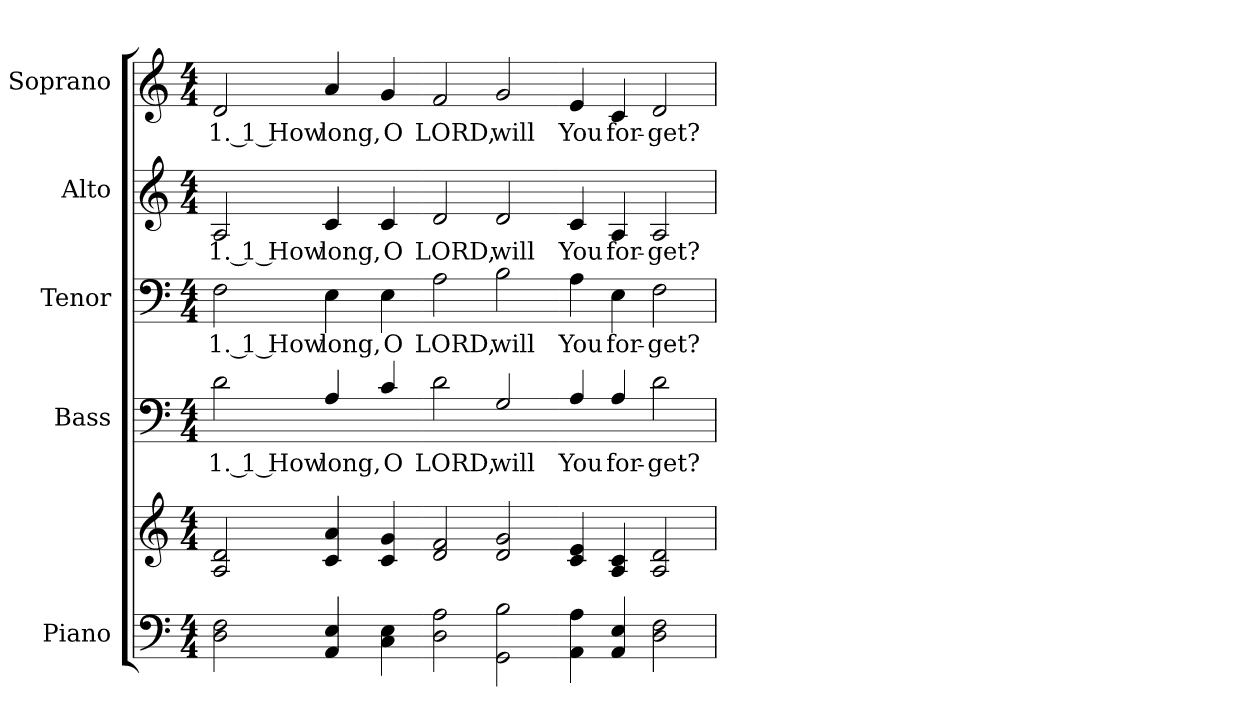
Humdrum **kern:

**kern	**kern	**kern	**text	**kern	**text	**kern	**text	**kern	**text
*part5	*part5	*part4	*part4	*part3	*part3	*part2	*part2	*part1	*part1
*staff6	*staff5	*staff4	*staff4	*staff3	*staff3	*staff2	*staff2	*staff1	*staff1
*I"Piano	*	*I"Bass	*	*I"Tenor	*	*I"Alto	*	*I"Soprano	*
*	*	*I'B.	*	*I'T.	*	*I'A.	*	*I'S.	*
!!LO:PB:g=z
*clefF4	*clefG2	*clefF4	*	*clefF4	*	*clefG2	*	*clefG2	*
*	*	*ITrd7c12	*	*	*	*	*	*	*
*k[]	*k[]	*k[]	*	*k[]	*	*k[]	*	*k[]	*
*C:	*C:	*C:	*	*C:	*	*C:	*	*C:	*
*M4/4	*M4/4	*M4/4	*	*M4/4	*	*M4/4	*	*M4/4	*
*MM150	*MM150	*MM150	*	*MM150	*	*MM150	*	*MM150	*
=1	=1	=1	=1	=1	=1	=1	=1	=1	=1
!	!	!	!LO:LY:b:color=#000000	!	!	!	!	!	!
!	!	!	!	!	!LO:LY:b:color=#000000	!	!	!	!
!	!	!	!	!	!	!	!LO:LY:b:color=#000000	!	!
!	!	!	!	!	!	!	!	!	!LO:LY:b:color=#000000
2Di\ 2Fi	2Ai/ 2di	2Di\	1. 1 How	2Fi\	1. 1 How	2Ai/	1. 1 How	2di/	1. 1 How
!	!	!	!LO:LY:b:color=#000000	!	!	!	!	!	!
!	!	!	!	!	!LO:LY:b:color=#000000	!	!	!	!
!	!	!	!	!	!	!	!LO:LY:b:color=#000000	!	!
!	!	!	!	!	!	!	!	!	!LO:LY:b:color=#000000
4AAi/ 4Ei	4ci/ 4ai	4AAi/	long,	4Ei\	long,	4ci/	long,	4ai/	long,
!	!	!	!LO:LY:b:color=#000000	!	!	!	!	!	!
!	!	!	!	!	!LO:LY:b:color=#000000	!	!	!	!
!	!	!	!	!	!	!	!LO:LY:b:color=#000000	!	!
!	!	!	!	!	!	!	!	!	!LO:LY:b:color=#000000
4Ci\ 4Ei	4ci/ 4gi	4Ci/	O	4Ei\	O	4ci/	O	4gi/	O
=2-	=2-	=2-	=2-	=2-	=2-	=2-	=2-	=2-	=2-
!	!	!	!LO:LY:b:color=#000000	!	!	!	!	!	!
!	!	!	!	!	!LO:LY:b:color=#000000	!	!	!	!
!	!	!	!	!	!	!	!LO:LY:b:color=#000000	!	!
!	!	!	!	!	!	!	!	!	!LO:LY:b:color=#000000
2Di\ 2Ai	2di/ 2fi	2Di\	LORD,	2Ai\	LORD,	2di/	LORD,	2fi/	LORD,
!	!	!	!LO:LY:b:color=#000000	!	!	!	!	!	!
!	!	!	!	!	!LO:LY:b:color=#000000	!	!	!	!
!	!	!	!	!	!	!	!LO:LY:b:color=#000000	!	!
!	!	!	!	!	!	!	!	!	!LO:LY:b:color=#000000
2GGi\ 2Bi	2di/ 2gi	2GGi/	will	2Bi\	will	2di/	will	2gi/	will
=3-	=3-	=3-	=3-	=3-	=3-	=3-	=3-	=3-	=3-
!	!	!	!LO:LY:b:color=#000000	!	!	!	!	!	!
!	!	!	!	!	!LO:LY:b:color=#000000	!	!	!	!
!	!	!	!	!	!	!	!LO:LY:b:color=#000000	!	!
!	!	!	!	!	!	!	!	!	!LO:LY:b:color=#000000
4AAi\ 4Ai	4ci/ 4ei	4AAi/	You	4Ai\	You	4ci/	You	4ei/	You
!	!	!	!LO:LY:b:color=#000000	!	!	!	!	!	!
!	!	!	!	!	!LO:LY:b:color=#000000	!	!	!	!
!	!	!	!	!	!	!	!LO:LY:b:color=#000000	!	!
!	!	!	!	!	!	!	!	!	!LO:LY:b:color=#000000
4AAi/ 4Ei	4Ai/ 4ci	4AAi/	for-	4Ei\	for-	4Ai/	for-	4ci/	for-
!	!	!	!LO:LY:b:color=#000000	!	!	!	!	!	!
!	!	!	!	!	!LO:LY:b:color=#000000	!	!	!	!
!	!	!	!	!	!	!	!LO:LY:b:color=#000000	!	!
!	!	!	!	!	!	!	!	!	!LO:LY:b:color=#000000
2Di\ 2Fi	2Ai/ 2di	2Di\	-get?	2Fi\	-get?	2Ai/	-get?	2di/	-get?
=	=	=	=	=	=	=	=	=	=
*-	*-	*-	*-	*-	*-	*-	*-	*-	*-
